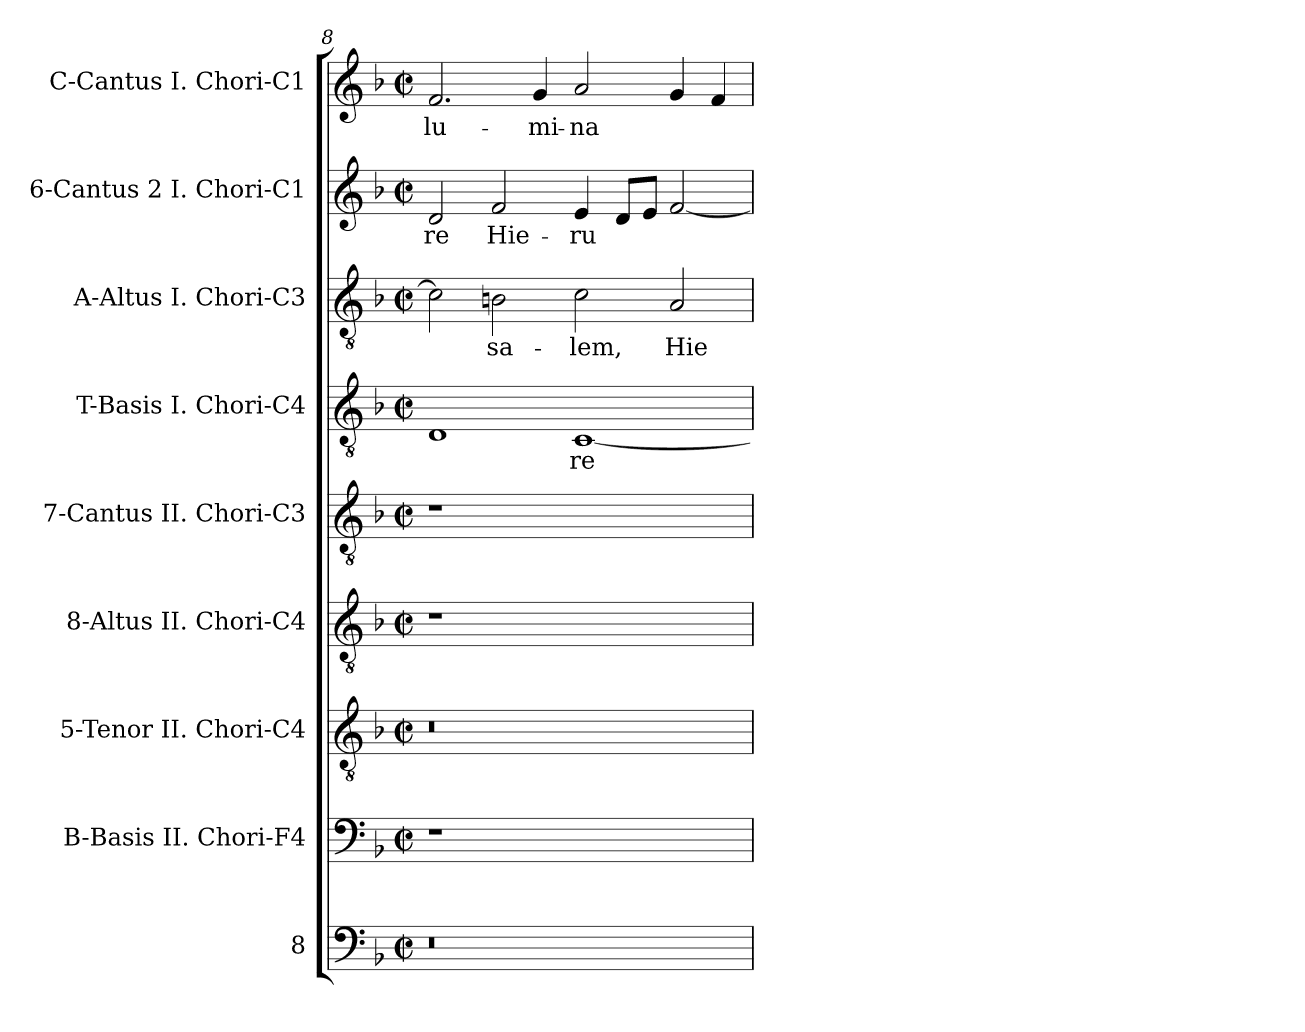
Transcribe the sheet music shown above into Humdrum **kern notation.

**kern	**kern	**kern	**kern	**kern	**kern	**text	**kern	**text	**kern	**text	**kern	**text
*part9	*part8	*part7	*part6	*part5	*part4	*part4	*part3	*part3	*part2	*part2	*part1	*part1
*staff9	*staff8	*staff7	*staff6	*staff5	*staff4	*staff4	*staff3	*staff3	*staff2	*staff2	*staff1	*staff1
*I"8	*I"B-Basis  II. Chori-F4	*I"5-Tenor  II. Chori-C4	*I"8-Altus  II. Chori-C4	*I"7-Cantus  II. Chori-C3	*I"T-Basis  I. Chori-C4	*	*I"A-Altus  I. Chori-C3	*	*I"6-Cantus 2  I. Chori-C1	*	*I"C-Cantus  I. Chori-C1	*
*	*	*I'T	*	*	*I'T	*	*I'A	*	*	*	*I'C	*
*clefF4	*clefF4	*clefGv2	*clefGv2	*clefGv2	*clefGv2	*	*clefGv2	*	*clefG2	*	*clefG2	*
*k[b-]	*k[b-]	*k[b-]	*k[b-]	*k[b-]	*k[b-]	*	*k[b-]	*	*k[b-]	*	*k[b-]	*
*F:	*F:	*F:	*F:	*F:	*F:	*	*F:	*	*F:	*	*F:	*
*M2/2	*M2/2	*M2/2	*M2/2	*M2/2	*M2/2	*	*M2/2	*	*M2/2	*	*M2/2	*
*met(c|)	*met(c|)	*met(c|)	*met(c|)	*met(c|)	*met(c|)	*	*met(c|)	*	*met(c|)	*	*met(c|)	*
=8	=8	=8	=8	=8	=8	=8	=8	=8	=8	=8	=8	=8
!	!	!	!	!	!	!LO:LY:b:cj	!	!LO:LY:b:cj	!	!LO:LY:b:cj	!	!LO:LY:b:cj
0r	1r	0r	1r	1r	1D	--	2c\]	--	2d/	-re	2.f/	-lu-
!	!	!	!	!	!	!	!	!LO:LY:b:cj	!	!LO:LY:b:cj	!	!
.	.	.	.	.	.	.	2Bn\	-sa-	2f/	Hie-	.	.
!	!	!	!	!	!	!	!	!	!	!	!	!LO:LY:b:cj
.	.	.	.	.	.	.	.	.	.	.	4g/	-mi-
!	!	!	!	!	!	!LO:LY:b:cj	!	!LO:LY:b:cj	!	!LO:LY:b:cj	!	!LO:LY:b:cj
.	1ryy	.	1ryy	1ryy	[<1C	-re	2c\	-lem,	4e/	-ru-	2a/	-na-
!	!	!	!	!	!	!	!	!	!	!LO:LY:b:cj	!	!
.	.	.	.	.	.	.	.	.	8d/L	--	.	.
!	!	!	!	!	!	!	!	!	!	!LO:LY:b:cj	!	!
.	.	.	.	.	.	.	.	.	8e/J	--	.	.
!	!	!	!	!	!	!	!	!LO:LY:b:cj	!	!LO:LY:b:cj	!	!LO:LY:b:cj
.	.	.	.	.	.	.	2A/	Hie-	[<2f/	--	4g/	--
!	!	!	!	!	!	!	!	!	!	!	!	!LO:LY:b:cj
.	.	.	.	.	.	.	.	.	.	.	4f/	--
=	=	=	=	=	=	=	=	=	=	=	=	=
*-	*-	*-	*-	*-	*-	*-	*-	*-	*-	*-	*-	*-
